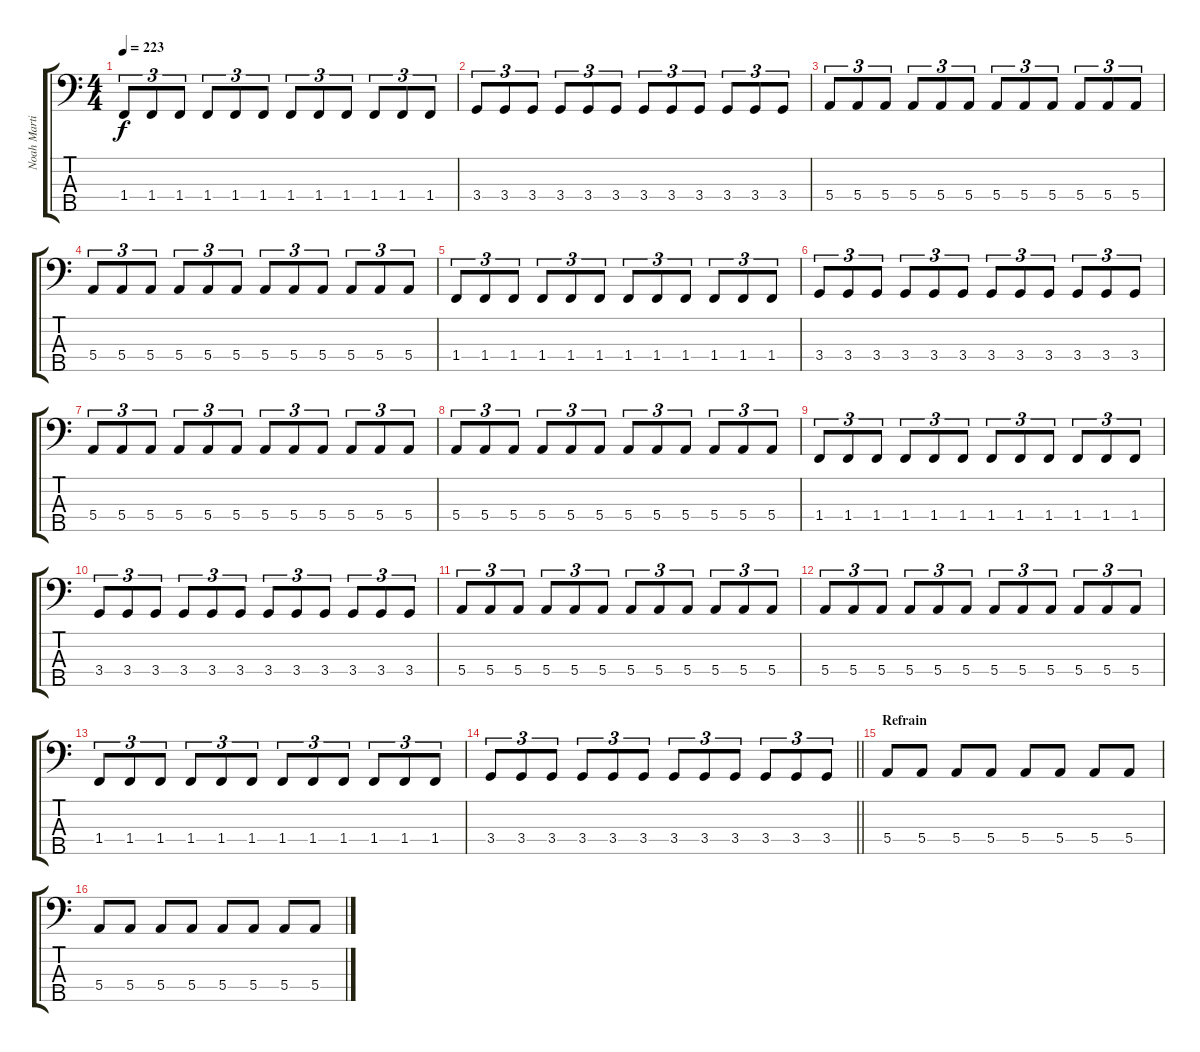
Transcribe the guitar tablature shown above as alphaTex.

\track ("Noah Martin" "Noah Marti") {instrument electricbassfinger}
\staff {score tabs}
\tuning (G2 D2 A1 E1 B0) {hide}
\ts (4 4)
\tempo 223
\clef f4
\ks c
1.4.8{tu (3 2) dy f} 1.4.8{tu (3 2)} 1.4.8{tu (3 2)} 1.4.8{tu (3 2)} 1.4.8{tu (3 2)} 1.4.8{tu (3 2)} 1.4.8{tu (3 2)} 1.4.8{tu (3 2)} 1.4.8{tu (3 2)} 1.4.8{tu (3 2)} 1.4.8{tu (3 2)} 1.4.8{tu (3 2)} |
3.4.8{tu (3 2)} 3.4.8{tu (3 2)} 3.4.8{tu (3 2)} 3.4.8{tu (3 2)} 3.4.8{tu (3 2)} 3.4.8{tu (3 2)} 3.4.8{tu (3 2)} 3.4.8{tu (3 2)} 3.4.8{tu (3 2)} 3.4.8{tu (3 2)} 3.4.8{tu (3 2)} 3.4.8{tu (3 2)} |
5.4.8{tu (3 2)} 5.4.8{tu (3 2)} 5.4.8{tu (3 2)} 5.4.8{tu (3 2)} 5.4.8{tu (3 2)} 5.4.8{tu (3 2)} 5.4.8{tu (3 2)} 5.4.8{tu (3 2)} 5.4.8{tu (3 2)} 5.4.8{tu (3 2)} 5.4.8{tu (3 2)} 5.4.8{tu (3 2)} |
5.4.8{tu (3 2)} 5.4.8{tu (3 2)} 5.4.8{tu (3 2)} 5.4.8{tu (3 2)} 5.4.8{tu (3 2)} 5.4.8{tu (3 2)} 5.4.8{tu (3 2)} 5.4.8{tu (3 2)} 5.4.8{tu (3 2)} 5.4.8{tu (3 2)} 5.4.8{tu (3 2)} 5.4.8{tu (3 2)} |
1.4.8{tu (3 2)} 1.4.8{tu (3 2)} 1.4.8{tu (3 2)} 1.4.8{tu (3 2)} 1.4.8{tu (3 2)} 1.4.8{tu (3 2)} 1.4.8{tu (3 2)} 1.4.8{tu (3 2)} 1.4.8{tu (3 2)} 1.4.8{tu (3 2)} 1.4.8{tu (3 2)} 1.4.8{tu (3 2)} |
3.4.8{tu (3 2)} 3.4.8{tu (3 2)} 3.4.8{tu (3 2)} 3.4.8{tu (3 2)} 3.4.8{tu (3 2)} 3.4.8{tu (3 2)} 3.4.8{tu (3 2)} 3.4.8{tu (3 2)} 3.4.8{tu (3 2)} 3.4.8{tu (3 2)} 3.4.8{tu (3 2)} 3.4.8{tu (3 2)} |
5.4.8{tu (3 2)} 5.4.8{tu (3 2)} 5.4.8{tu (3 2)} 5.4.8{tu (3 2)} 5.4.8{tu (3 2)} 5.4.8{tu (3 2)} 5.4.8{tu (3 2)} 5.4.8{tu (3 2)} 5.4.8{tu (3 2)} 5.4.8{tu (3 2)} 5.4.8{tu (3 2)} 5.4.8{tu (3 2)} |
5.4.8{tu (3 2)} 5.4.8{tu (3 2)} 5.4.8{tu (3 2)} 5.4.8{tu (3 2)} 5.4.8{tu (3 2)} 5.4.8{tu (3 2)} 5.4.8{tu (3 2)} 5.4.8{tu (3 2)} 5.4.8{tu (3 2)} 5.4.8{tu (3 2)} 5.4.8{tu (3 2)} 5.4.8{tu (3 2)} |
1.4.8{tu (3 2)} 1.4.8{tu (3 2)} 1.4.8{tu (3 2)} 1.4.8{tu (3 2)} 1.4.8{tu (3 2)} 1.4.8{tu (3 2)} 1.4.8{tu (3 2)} 1.4.8{tu (3 2)} 1.4.8{tu (3 2)} 1.4.8{tu (3 2)} 1.4.8{tu (3 2)} 1.4.8{tu (3 2)} |
3.4.8{tu (3 2)} 3.4.8{tu (3 2)} 3.4.8{tu (3 2)} 3.4.8{tu (3 2)} 3.4.8{tu (3 2)} 3.4.8{tu (3 2)} 3.4.8{tu (3 2)} 3.4.8{tu (3 2)} 3.4.8{tu (3 2)} 3.4.8{tu (3 2)} 3.4.8{tu (3 2)} 3.4.8{tu (3 2)} |
5.4.8{tu (3 2)} 5.4.8{tu (3 2)} 5.4.8{tu (3 2)} 5.4.8{tu (3 2)} 5.4.8{tu (3 2)} 5.4.8{tu (3 2)} 5.4.8{tu (3 2)} 5.4.8{tu (3 2)} 5.4.8{tu (3 2)} 5.4.8{tu (3 2)} 5.4.8{tu (3 2)} 5.4.8{tu (3 2)} |
5.4.8{tu (3 2)} 5.4.8{tu (3 2)} 5.4.8{tu (3 2)} 5.4.8{tu (3 2)} 5.4.8{tu (3 2)} 5.4.8{tu (3 2)} 5.4.8{tu (3 2)} 5.4.8{tu (3 2)} 5.4.8{tu (3 2)} 5.4.8{tu (3 2)} 5.4.8{tu (3 2)} 5.4.8{tu (3 2)} |
1.4.8{tu (3 2)} 1.4.8{tu (3 2)} 1.4.8{tu (3 2)} 1.4.8{tu (3 2)} 1.4.8{tu (3 2)} 1.4.8{tu (3 2)} 1.4.8{tu (3 2)} 1.4.8{tu (3 2)} 1.4.8{tu (3 2)} 1.4.8{tu (3 2)} 1.4.8{tu (3 2)} 1.4.8{tu (3 2)} |
\barLineRight lightlight
3.4.8{tu (3 2)} 3.4.8{tu (3 2)} 3.4.8{tu (3 2)} 3.4.8{tu (3 2)} 3.4.8{tu (3 2)} 3.4.8{tu (3 2)} 3.4.8{tu (3 2)} 3.4.8{tu (3 2)} 3.4.8{tu (3 2)} 3.4.8{tu (3 2)} 3.4.8{tu (3 2)} 3.4.8{tu (3 2)} |
\section ("" "Refrain")
5.4.8 5.4.8 5.4.8 5.4.8 5.4.8 5.4.8 5.4.8 5.4.8 |
5.4.8 5.4.8 5.4.8 5.4.8 5.4.8 5.4.8 5.4.8 5.4.8
